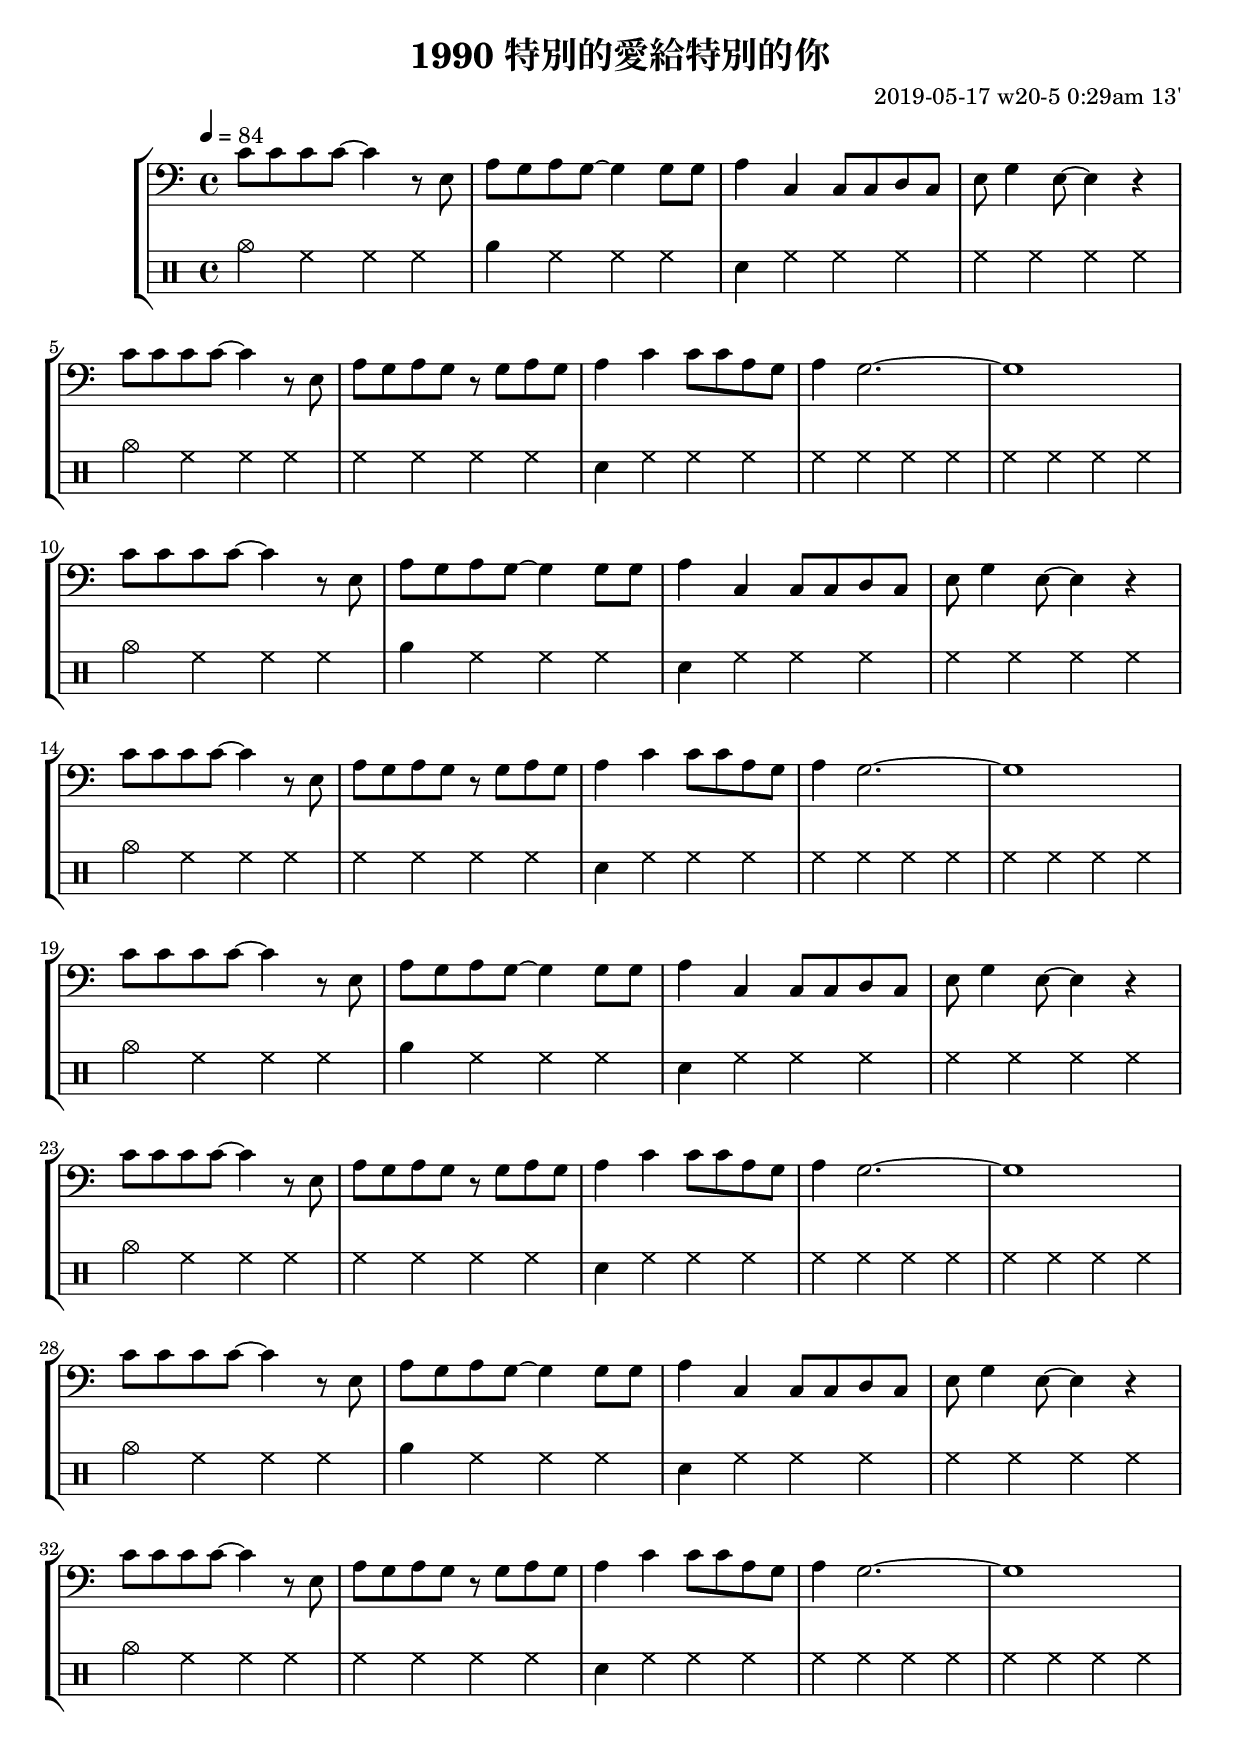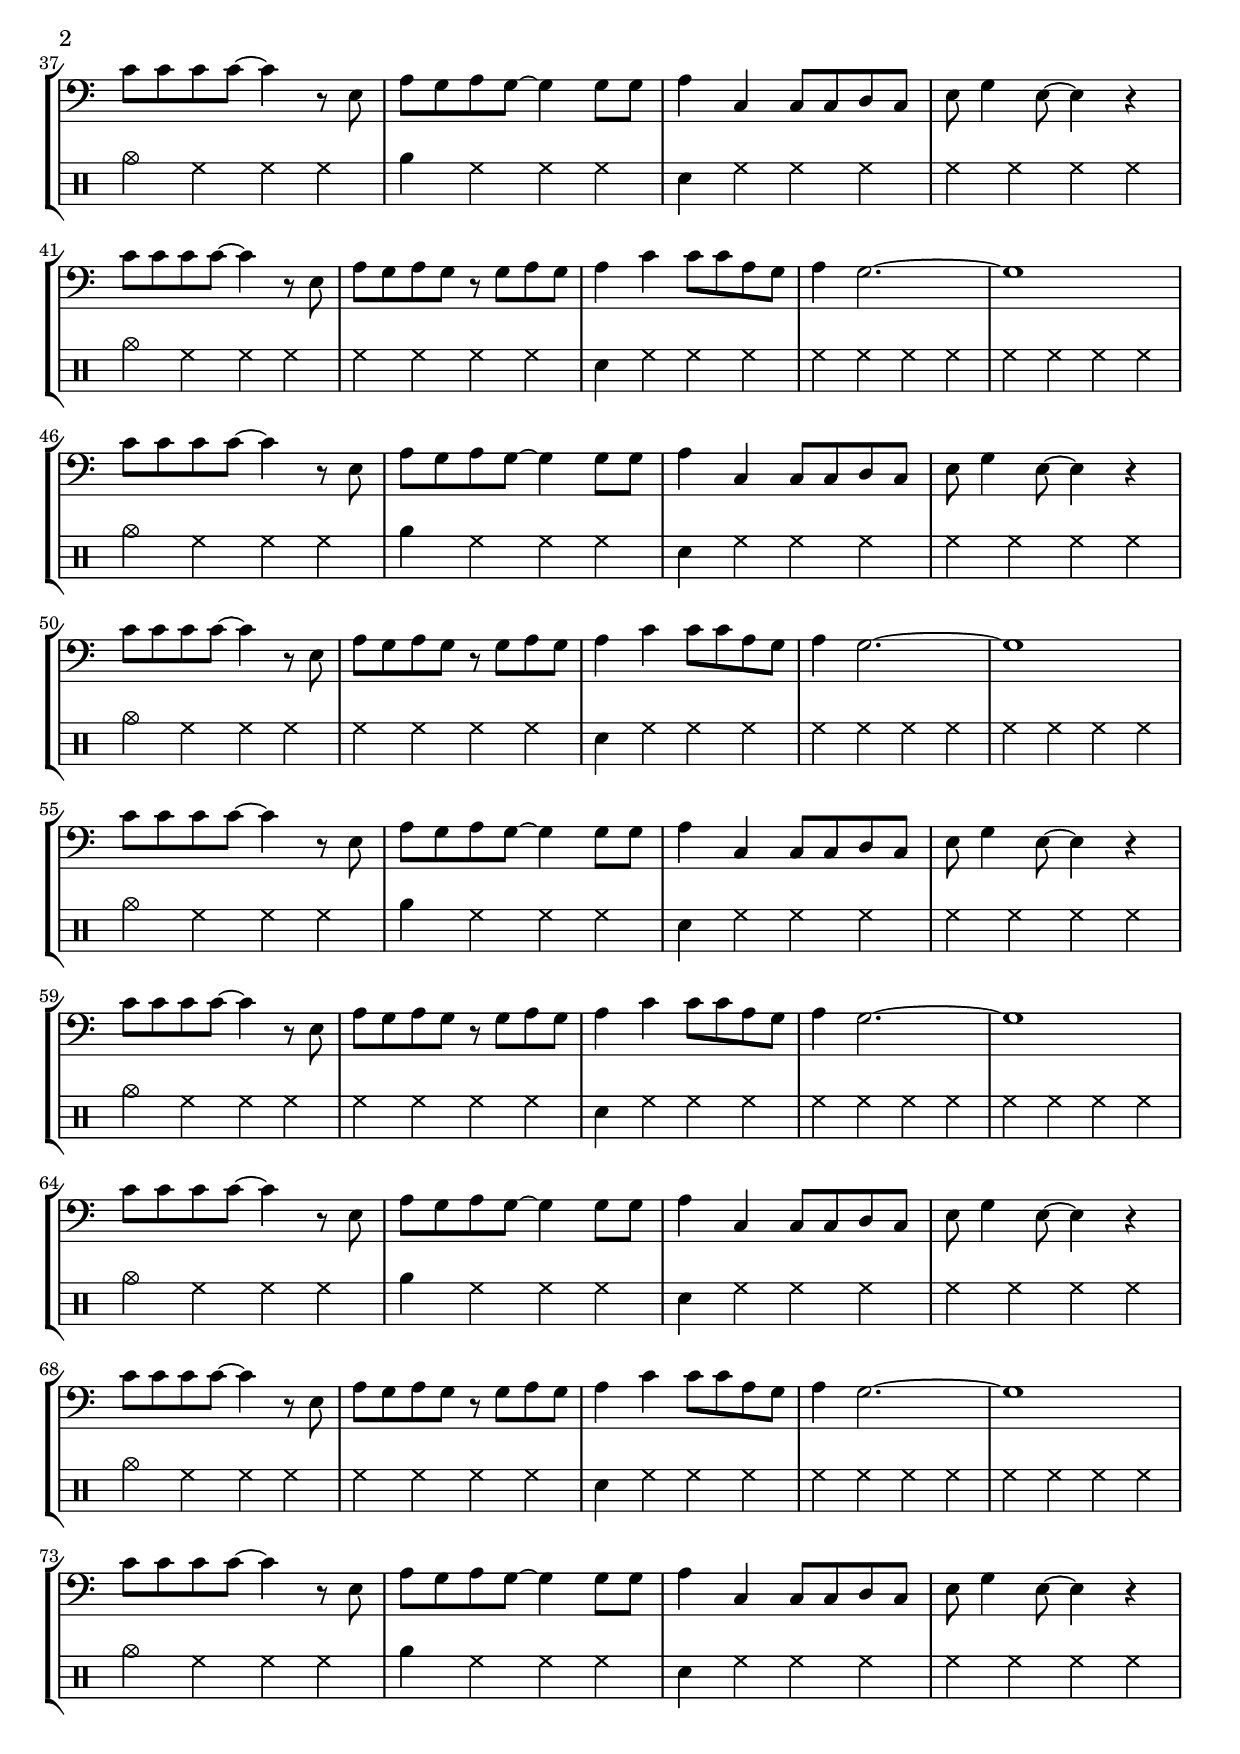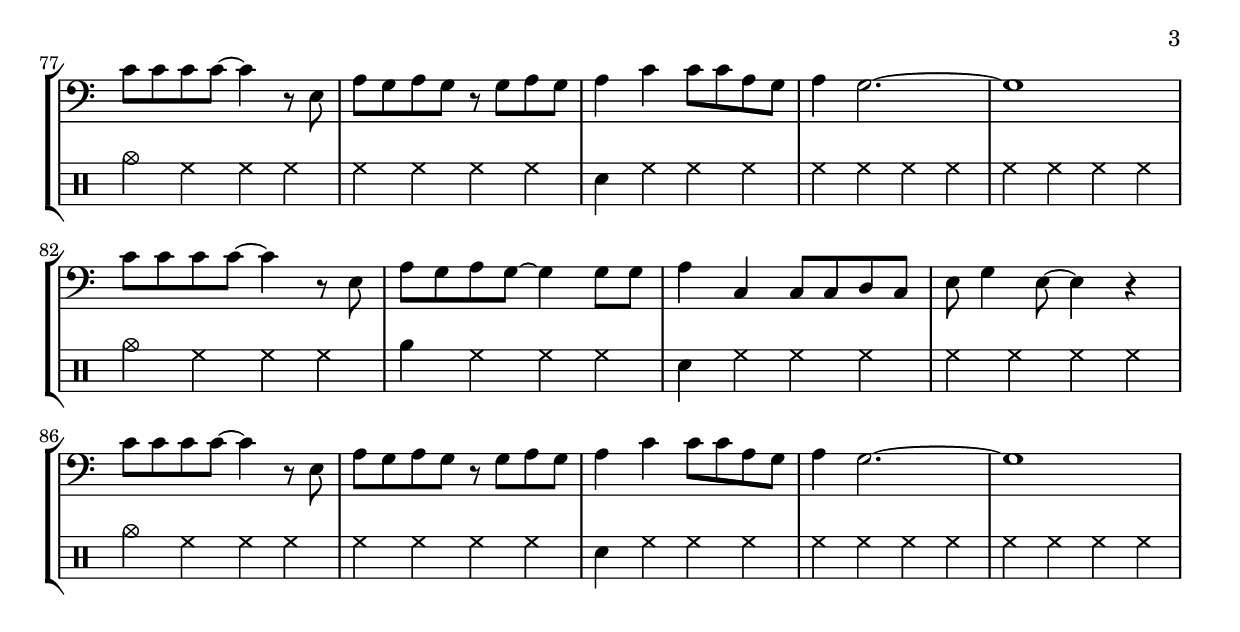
\header {
  title = "1990 特別的愛給特別的你"
  composer = "2019-05-17 w20-5 0:29am 13'"
}
\language english

%2019/08/14 w33/3 3:45am
metronome = \drummode{
 crashcymbal hh hh hh |
 rb hh hh hh |
 sn hh hh hh |
 hh hh hh hh |
 cymc hh hh hh |
 hh hh hh hh |
 sn hh hh hh |
 hh hh hh hh |
 hh hh hh hh |

 


}

repeatTimes = 10
%60s/84 beats * 9 bars*4 beats per bar*10 times = 0.7 * 360

\score {
  \new StaffGroup <<



  \transpose c c,{ %as

  %2019/08/15 w32/4 11:52am
  \new Staff \with {midiInstrument = #"violin"}
  \relative c' {
    \key c \major
    \clef bass
    \tempo 4=84
    
    
    \repeat unfold \repeatTimes {
    c'8 c c c ~ c4 r8 e,|
    a g a g~ g4 

    g8 g |
    a4 c, c8 c d c|
    e g4 e8~ e4 r | \break

    c'8 c c c ~ c4 r8 e,| 
    a g a g r g a g
    a4 c c8 c a g
    a4 g2.~ | g1 | \break

   

    
    }


    }



  }

  \drums {\repeat unfold \repeatTimes \metronome}
  
  >>

  \layout {}
  \midi {}
}